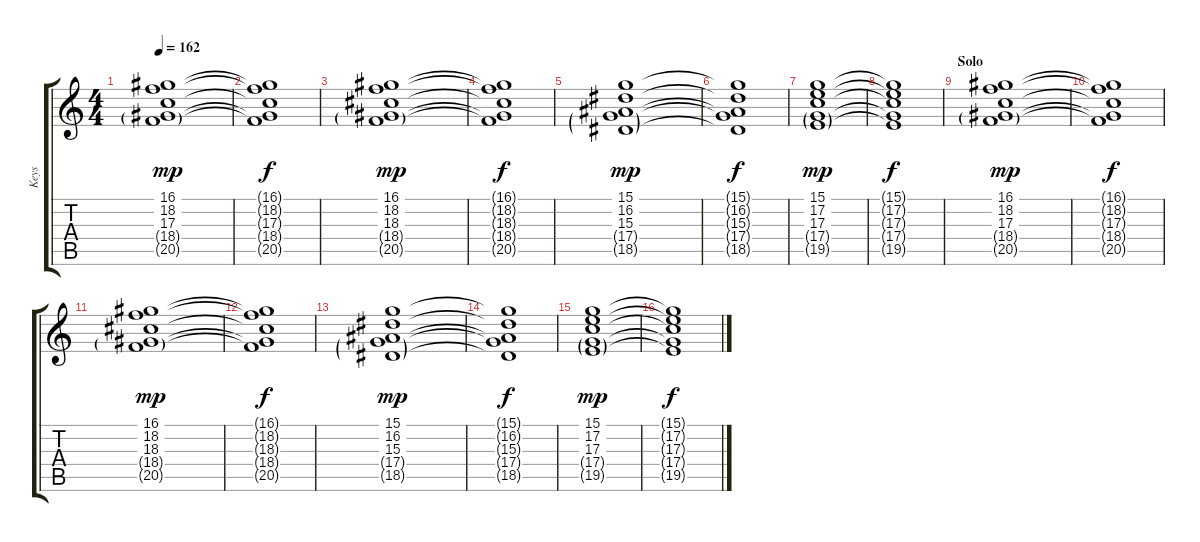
\track ("Keys" "Keys") {instrument stringensemble1}
\staff {score tabs}
\tuning (E4 B3 G3 D3 A2 E2) {hide}
\ts (4 4)
\tempo 162
\clef g2
\ks c
(16.1 18.2 17.3 18.4{g} 20.5{g}).1{dy mp} |
(16.1{t} 18.2{t} 17.3{t} 18.4{t} 20.5{t}).1{dy f} |
(16.1 18.2 18.3 18.4{g} 20.5{g}).1{dy mp} |
(16.1{t} 18.2{t} 18.3{t} 18.4{t} 20.5{t}).1{dy f} |
(15.1 16.2 15.3 17.4{g} 18.5{g}).1{dy mp} |
(15.1{t} 16.2{t} 15.3{t} 17.4{t} 18.5{t}).1{dy f} |
(15.1 17.2 17.3 17.4{g} 19.5{g}).1{dy mp} |
(15.1{t} 17.2{t} 17.3{t} 17.4{t} 19.5{t}).1{dy f} |
\section ("" "Solo")
(16.1 18.2 17.3 18.4{g} 20.5{g}).1{dy mp} |
(16.1{t} 18.2{t} 17.3{t} 18.4{t} 20.5{t}).1{dy f} |
(16.1 18.2 18.3 18.4{g} 20.5{g}).1{dy mp} |
(16.1{t} 18.2{t} 18.3{t} 18.4{t} 20.5{t}).1{dy f} |
(15.1 16.2 15.3 17.4{g} 18.5{g}).1{dy mp} |
(15.1{t} 16.2{t} 15.3{t} 17.4{t} 18.5{t}).1{dy f} |
(15.1 17.2 17.3 17.4{g} 19.5{g}).1{dy mp} |
(15.1{t} 17.2{t} 17.3{t} 17.4{t} 19.5{t}).1{dy f}
